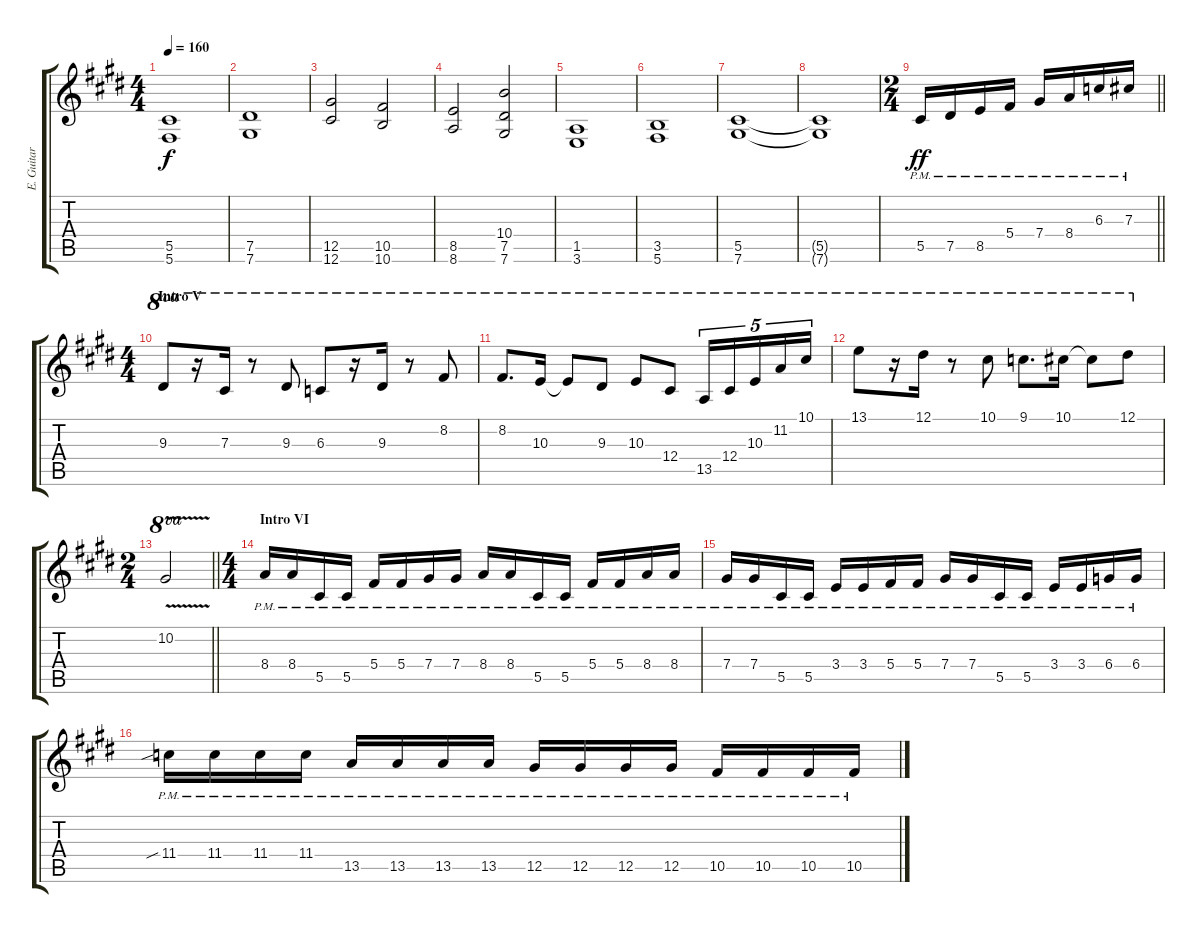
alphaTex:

\track ("E. Guitar II" "E. Guitar ") {instrument overdrivenguitar}
\staff {score tabs}
\tuning (Eb4 Bb3 Gb3 Db3 Ab2 Db2) {hide}
\ts (4 4)
\tempo 160
\clef g2
\ks e
(5.5 5.6).1{dy f} |
(7.5 7.6).1 |
(12.5 12.6).2 (10.5 10.6).2 |
(8.5 8.6).2 (10.4 7.5 7.6).2 |
(1.5 3.6).1 |
(3.5 5.6).1 |
(5.5 7.6).1 |
(5.5{t} 7.6{t}).1 |
\ts (2 4)
\barLineRight lightlight
5.5{pm}.16{dy ff} 7.5{pm}.16 8.5{pm}.16 5.4{pm}.16 7.4{pm}.16 8.4{pm}.16 6.3{pm}.16 7.3{pm}.16 |
\ts (4 4)
\section ("" "Intro V")
9.3.8{ot 8va} r.16{ot 8va} 7.3.16{ot 8va} r.8{ot 8va} 9.3.8{ot 8va} 6.3.8{ot 8va} r.16{ot 8va} 9.3.16{ot 8va} r.8{ot 8va} 8.2.8{ot 8va} |
8.2.8{d ot 8va} 10.3.16{ot 8va} 10.3{t}.8{ot 8va} 9.3.8{ot 8va} 10.3.8{ot 8va} 12.4.8{ot 8va} 13.5.16{tu (5 4) ot 8va} 12.4.16{tu (5 4) ot 8va} 10.3.16{tu (5 4) ot 8va} 11.2.16{tu (5 4) ot 8va} 10.1.16{tu (5 4) ot 8va} |
13.1.8{ot 8va} r.16{ot 8va} 12.1.16{ot 8va} r.8{ot 8va} 10.1.8{ot 8va} 9.1.8{d ot 8va} 10.1.16{ot 8va} 10.1{t}.8{ot 8va} 12.1.8{ot 8va} |
\ts (2 4)
\barLineRight lightlight
10.2{v}.2{ot 8va} |
\ts (4 4)
\section ("" "Intro VI")
8.4{pm}.16 8.4{pm}.16 5.5{pm}.16 5.5{pm}.16 5.4{pm}.16 5.4{pm}.16 7.4{pm}.16 7.4{pm}.16 8.4{pm}.16 8.4{pm}.16 5.5{pm}.16 5.5{pm}.16 5.4{pm}.16 5.4{pm}.16 8.4{pm}.16 8.4{pm}.16 |
7.4{pm}.16 7.4{pm}.16 5.5{pm}.16 5.5{pm}.16 3.4{pm}.16 3.4{pm}.16 5.4{pm}.16 5.4{pm}.16 7.4{pm}.16 7.4{pm}.16 5.5{pm}.16 5.5{pm}.16 3.4{pm}.16 3.4{pm}.16 6.4{pm}.16 6.4{pm}.16 |
11.4{sib pm}.16 11.4{pm}.16 11.4{pm}.16 11.4{pm}.16 13.5{pm}.16 13.5{pm}.16 13.5{pm}.16 13.5{pm}.16 12.5{pm}.16 12.5{pm}.16 12.5{pm}.16 12.5{pm}.16 10.5{pm}.16 10.5{pm}.16 10.5{pm}.16 10.5{pm}.16
